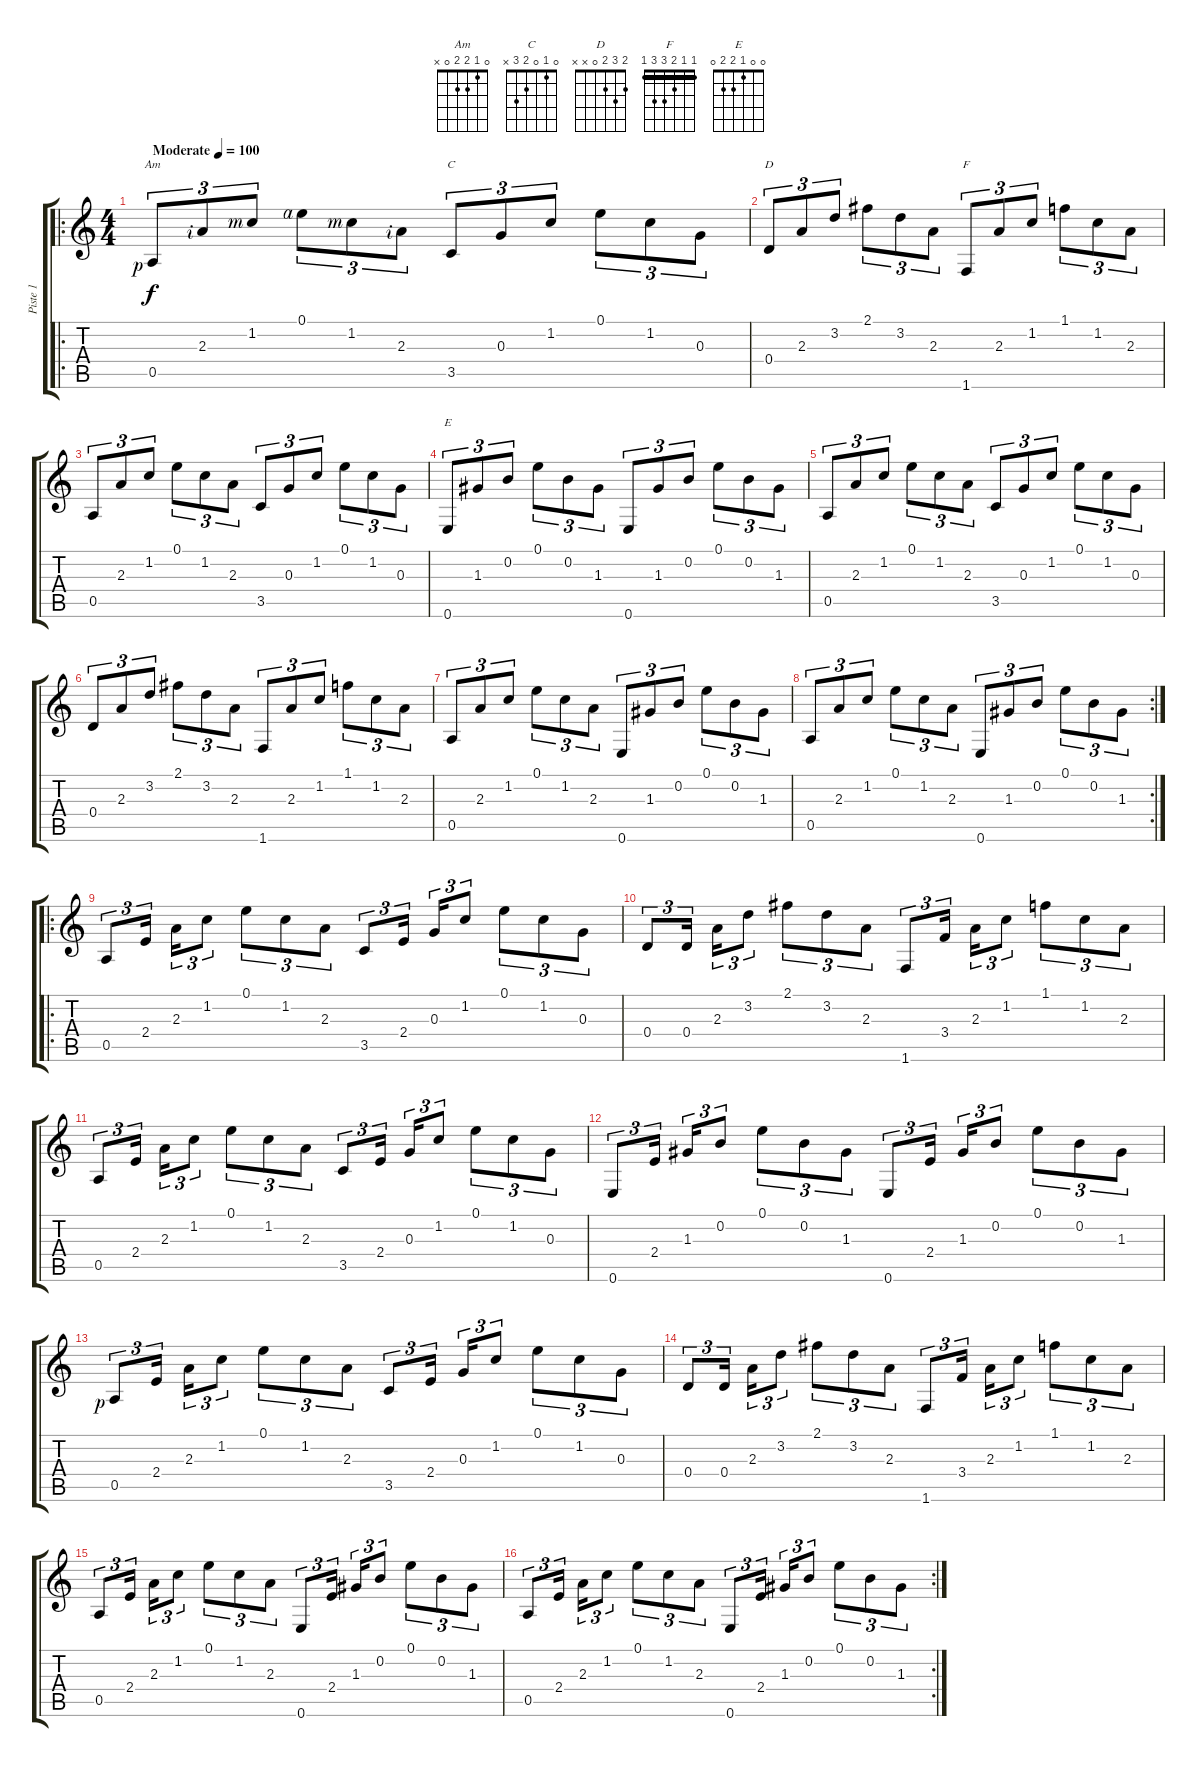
\track ("Piste 1" "Piste 1") {instrument acousticguitarsteel}
\staff {score tabs}
\tuning (E4 B3 G3 D3 A2 E2) {hide}
\chord ("Am" 0 1 2 2 0 x)
\chord ("C" 0 1 0 2 3 x)
\chord ("D" 2 3 2 0 x x)
\chord ("F" 1 1 2 3 3 1) {barre 1}
\chord ("E" 0 0 1 2 2 0)
\ro
\ts (4 4)
\tempo (100 "Moderate")
\clef g2
\ks c
0.5{rf 1}.8{tu (3 2) ch "Am" dy f instrument acousticguitarsteel} 2.3{rf 2}.8{tu (3 2)} 1.2{rf 3}.8{tu (3 2)} 0.1{rf 4}.8{tu (3 2)} 1.2{rf 3}.8{tu (3 2)} 2.3{rf 2}.8{tu (3 2)} 3.5.8{tu (3 2) ch "C"} 0.3.8{tu (3 2)} 1.2.8{tu (3 2)} 0.1.8{tu (3 2)} 1.2.8{tu (3 2)} 0.3.8{tu (3 2)} |
0.4.8{tu (3 2) ch "D"} 2.3.8{tu (3 2)} 3.2.8{tu (3 2)} 2.1.8{tu (3 2)} 3.2.8{tu (3 2)} 2.3.8{tu (3 2)} 1.6.8{tu (3 2) ch "F"} 2.3.8{tu (3 2)} 1.2.8{tu (3 2)} 1.1.8{tu (3 2)} 1.2.8{tu (3 2)} 2.3.8{tu (3 2)} |
0.5.8{tu (3 2)} 2.3.8{tu (3 2)} 1.2.8{tu (3 2)} 0.1.8{tu (3 2)} 1.2.8{tu (3 2)} 2.3.8{tu (3 2)} 3.5.8{tu (3 2)} 0.3.8{tu (3 2)} 1.2.8{tu (3 2)} 0.1.8{tu (3 2)} 1.2.8{tu (3 2)} 0.3.8{tu (3 2)} |
0.6.8{tu (3 2) ch "E"} 1.3.8{tu (3 2)} 0.2.8{tu (3 2)} 0.1.8{tu (3 2)} 0.2.8{tu (3 2)} 1.3.8{tu (3 2)} 0.6.8{tu (3 2)} 1.3.8{tu (3 2)} 0.2.8{tu (3 2)} 0.1.8{tu (3 2)} 0.2.8{tu (3 2)} 1.3.8{tu (3 2)} |
0.5.8{tu (3 2)} 2.3.8{tu (3 2)} 1.2.8{tu (3 2)} 0.1.8{tu (3 2)} 1.2.8{tu (3 2)} 2.3.8{tu (3 2)} 3.5.8{tu (3 2)} 0.3.8{tu (3 2)} 1.2.8{tu (3 2)} 0.1.8{tu (3 2)} 1.2.8{tu (3 2)} 0.3.8{tu (3 2)} |
0.4.8{tu (3 2)} 2.3.8{tu (3 2)} 3.2.8{tu (3 2)} 2.1.8{tu (3 2)} 3.2.8{tu (3 2)} 2.3.8{tu (3 2)} 1.6.8{tu (3 2)} 2.3.8{tu (3 2)} 1.2.8{tu (3 2)} 1.1.8{tu (3 2)} 1.2.8{tu (3 2)} 2.3.8{tu (3 2)} |
0.5.8{tu (3 2)} 2.3.8{tu (3 2)} 1.2.8{tu (3 2)} 0.1.8{tu (3 2)} 1.2.8{tu (3 2)} 2.3.8{tu (3 2)} 0.6.8{tu (3 2)} 1.3.8{tu (3 2)} 0.2.8{tu (3 2)} 0.1.8{tu (3 2)} 0.2.8{tu (3 2)} 1.3.8{tu (3 2)} |
\rc 2
0.5.8{tu (3 2)} 2.3.8{tu (3 2)} 1.2.8{tu (3 2)} 0.1.8{tu (3 2)} 1.2.8{tu (3 2)} 2.3.8{tu (3 2)} 0.6.8{tu (3 2)} 1.3.8{tu (3 2)} 0.2.8{tu (3 2)} 0.1.8{tu (3 2)} 0.2.8{tu (3 2)} 1.3.8{tu (3 2)} |
\ro
0.5.8{tu (3 2)} 2.4.16{tu (3 2) beam splitsecondary} 2.3.16{tu (3 2)} 1.2.8{tu (3 2)} 0.1.8{tu (3 2)} 1.2.8{tu (3 2)} 2.3.8{tu (3 2)} 3.5.8{tu (3 2)} 2.4.16{tu (3 2) beam splitsecondary} 0.3.16{tu (3 2)} 1.2.8{tu (3 2)} 0.1.8{tu (3 2)} 1.2.8{tu (3 2)} 0.3.8{tu (3 2)} |
0.4.8{tu (3 2)} 0.4.16{tu (3 2) beam splitsecondary} 2.3.16{tu (3 2)} 3.2.8{tu (3 2)} 2.1.8{tu (3 2)} 3.2.8{tu (3 2)} 2.3.8{tu (3 2)} 1.6.8{tu (3 2)} 3.4.16{tu (3 2) beam splitsecondary} 2.3.16{tu (3 2)} 1.2.8{tu (3 2)} 1.1.8{tu (3 2)} 1.2.8{tu (3 2)} 2.3.8{tu (3 2)} |
0.5.8{tu (3 2)} 2.4.16{tu (3 2) beam splitsecondary} 2.3.16{tu (3 2)} 1.2.8{tu (3 2)} 0.1.8{tu (3 2)} 1.2.8{tu (3 2)} 2.3.8{tu (3 2)} 3.5.8{tu (3 2)} 2.4.16{tu (3 2) beam splitsecondary} 0.3.16{tu (3 2)} 1.2.8{tu (3 2)} 0.1.8{tu (3 2)} 1.2.8{tu (3 2)} 0.3.8{tu (3 2)} |
0.6.8{tu (3 2)} 2.4.16{tu (3 2) beam splitsecondary} 1.3.16{tu (3 2)} 0.2.8{tu (3 2)} 0.1.8{tu (3 2)} 0.2.8{tu (3 2)} 1.3.8{tu (3 2)} 0.6.8{tu (3 2)} 2.4.16{tu (3 2) beam splitsecondary} 1.3.16{tu (3 2)} 0.2.8{tu (3 2)} 0.1.8{tu (3 2)} 0.2.8{tu (3 2)} 1.3.8{tu (3 2)} |
0.5{rf 1}.8{tu (3 2)} 2.4.16{tu (3 2) beam splitsecondary} 2.3.16{tu (3 2)} 1.2.8{tu (3 2)} 0.1.8{tu (3 2)} 1.2.8{tu (3 2)} 2.3.8{tu (3 2)} 3.5.8{tu (3 2)} 2.4.16{tu (3 2) beam splitsecondary} 0.3.16{tu (3 2)} 1.2.8{tu (3 2)} 0.1.8{tu (3 2)} 1.2.8{tu (3 2)} 0.3.8{tu (3 2)} |
0.4.8{tu (3 2)} 0.4.16{tu (3 2) beam splitsecondary} 2.3.16{tu (3 2)} 3.2.8{tu (3 2)} 2.1.8{tu (3 2)} 3.2.8{tu (3 2)} 2.3.8{tu (3 2)} 1.6.8{tu (3 2)} 3.4.16{tu (3 2) beam splitsecondary} 2.3.16{tu (3 2)} 1.2.8{tu (3 2)} 1.1.8{tu (3 2)} 1.2.8{tu (3 2)} 2.3.8{tu (3 2)} |
0.5.8{tu (3 2)} 2.4.16{tu (3 2) beam splitsecondary} 2.3.16{tu (3 2)} 1.2.8{tu (3 2)} 0.1.8{tu (3 2)} 1.2.8{tu (3 2)} 2.3.8{tu (3 2)} 0.6.8{tu (3 2)} 2.4.16{tu (3 2) beam splitsecondary} 1.3.16{tu (3 2)} 0.2.8{tu (3 2)} 0.1.8{tu (3 2)} 0.2.8{tu (3 2)} 1.3.8{tu (3 2)} |
\rc 2
0.5.8{tu (3 2)} 2.4.16{tu (3 2) beam splitsecondary} 2.3.16{tu (3 2)} 1.2.8{tu (3 2)} 0.1.8{tu (3 2)} 1.2.8{tu (3 2)} 2.3.8{tu (3 2)} 0.6.8{tu (3 2)} 2.4.16{tu (3 2) beam splitsecondary} 1.3.16{tu (3 2)} 0.2.8{tu (3 2)} 0.1.8{tu (3 2)} 0.2.8{tu (3 2)} 1.3.8{tu (3 2)}
